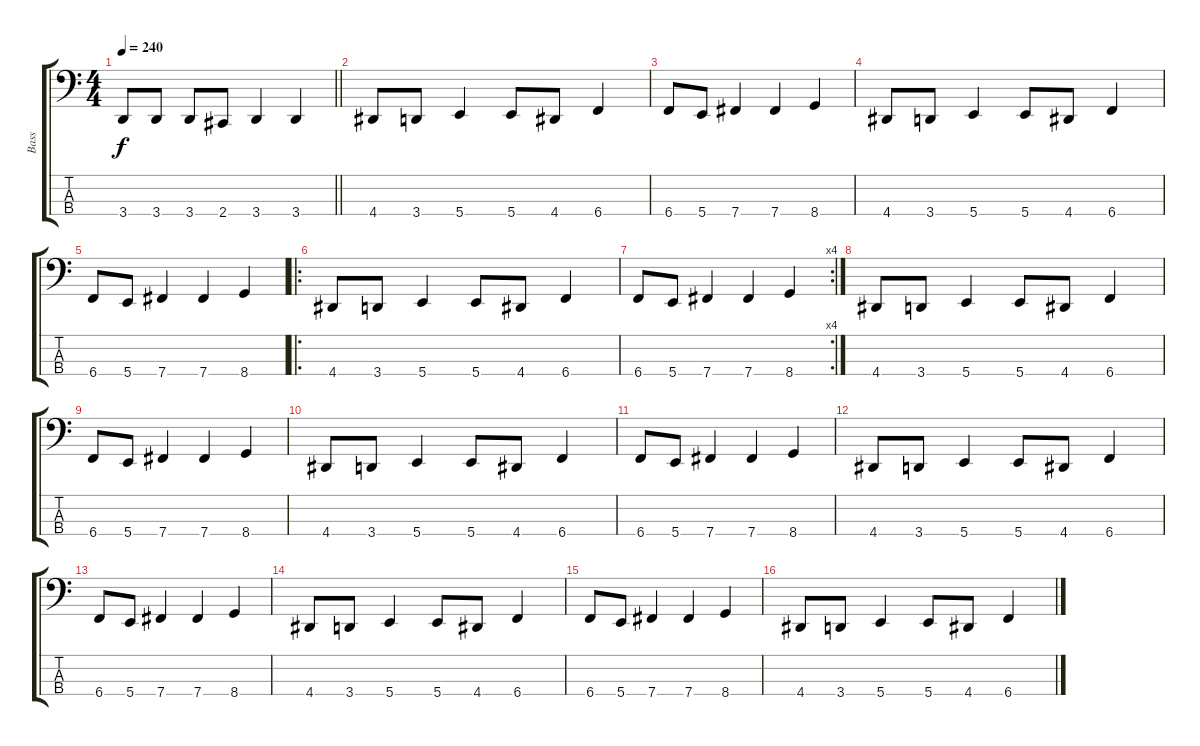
\track ("Bass" "Bass") {instrument electricbasspick}
\staff {score tabs}
\tuning (D2 A1 E1 B0) {hide}
\ts (4 4)
\tempo 240
\clef f4
\barLineRight lightlight
\ks c
3.4.8{dy f} 3.4.8 3.4.8 2.4.8 3.4.4 3.4.4 |
4.4.8 3.4.8 5.4.4 5.4.8 4.4.8 6.4.4 |
6.4.8 5.4.8 7.4.4 7.4.4 8.4.4 |
4.4.8 3.4.8 5.4.4 5.4.8 4.4.8 6.4.4 |
6.4.8 5.4.8 7.4.4 7.4.4 8.4.4 |
\ro
4.4.8 3.4.8 5.4.4 5.4.8 4.4.8 6.4.4 |
\rc 4
6.4.8 5.4.8 7.4.4 7.4.4 8.4.4 |
4.4.8 3.4.8 5.4.4 5.4.8 4.4.8 6.4.4 |
6.4.8 5.4.8 7.4.4 7.4.4 8.4.4 |
4.4.8 3.4.8 5.4.4 5.4.8 4.4.8 6.4.4 |
6.4.8 5.4.8 7.4.4 7.4.4 8.4.4 |
4.4.8 3.4.8 5.4.4 5.4.8 4.4.8 6.4.4 |
6.4.8 5.4.8 7.4.4 7.4.4 8.4.4 |
4.4.8 3.4.8 5.4.4 5.4.8 4.4.8 6.4.4 |
6.4.8 5.4.8 7.4.4 7.4.4 8.4.4 |
4.4.8 3.4.8 5.4.4 5.4.8 4.4.8 6.4.4
